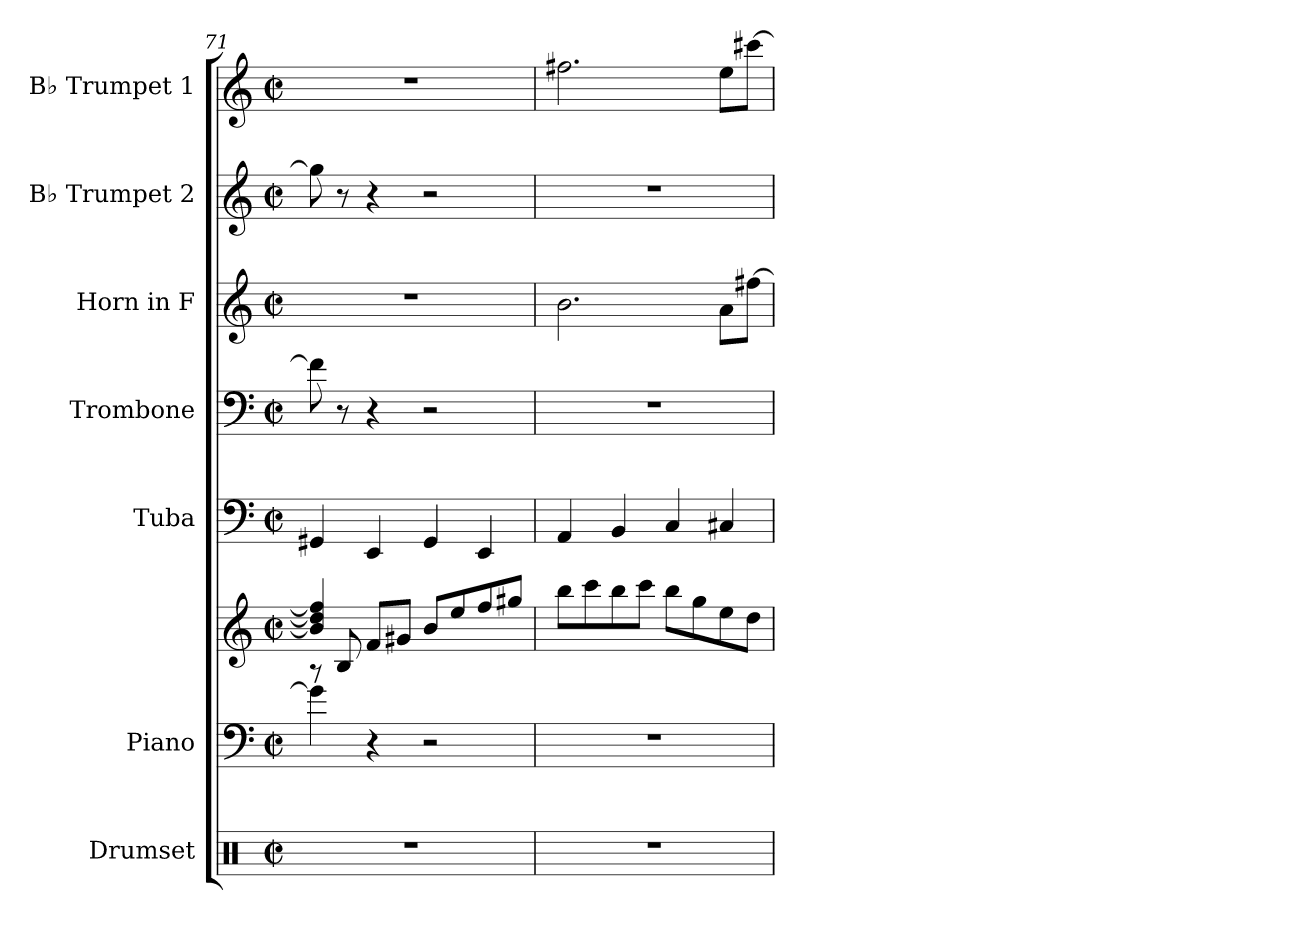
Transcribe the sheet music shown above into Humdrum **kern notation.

**kern	**kern	**kern	**kern	**kern	**kern	**kern	**kern
*part7	*part6	*part6	*part5	*part4	*part3	*part2	*part1
*staff8	*staff7	*staff6	*staff5	*staff4	*staff3	*staff2	*staff1
*I"Drumset	*I"Piano	*	*I"Tuba	*I"Trombone	*I"Horn in F	*I"B♭ Trumpet 2	*I"B♭ Trumpet 1
*I'Drs.	*I'Pno.	*	*I'Tba.	*I'Tbn.	*	*I'B♭ Tpt. 2	*I'B♭ Tpt. 1
!!LO:PB:g=z
*clefX	*clefF4	*clefG2	*clefF4	*clefF4	*clefG2	*clefG2	*clefG2
*	*	*	*	*	*ITrd4c7	*ITrd1c2	*ITrd1c2
*k[]	*k[]	*k[]	*k[]	*k[]	*k[b-]	*k[b-e-]	*k[b-e-]
*M2/2	*M2/2	*M2/2	*M2/2	*M2/2	*M2/2	*M2/2	*M2/2
*met(c|)	*met(c|)	*met(c|)	*met(c|)	*met(c|)	*met(c|)	*met(c|)	*met(c|)
=71	=71	=71	=71	=71	=71	=71	=71
*	*	*^	*	*	*	*	*
1r	4g#\]	4b/] 4dd/] 4ff/]	8r	4GG#X/	8f\]	1r	8ff\]	1r
.	.	.	8B/	.	8r	.	8r	.
.	4r	8f/L	2.ryy	4EE/	4r	.	4r	.
.	.	8g#X/J	.	.	.	.	.	.
.	2r	8b/L	.	4GG#/	2r	.	2r	.
.	.	8ee/	.	.	.	.	.	.
.	.	8ff/	.	4EE/	.	.	.	.
.	.	8gg#X/J	.	.	.	.	.	.
*	*	*v	*v	*	*	*	*	*
=72	=72	=72	=72	=72	=72	=72	=72
1r	1r	8bb\L	4AA/	1r	2.e\	1r	2.een\
.	.	8ccc\	.	.	.	.	.
.	.	8bb\	4BB/	.	.	.	.
.	.	8ccc\J	.	.	.	.	.
.	.	8bb\L	4C/	.	.	.	.
.	.	8gg\	.	.	.	.	.
.	.	8ee\	4C#X/	.	8d\L	.	8dd\L
.	.	8dd\J	.	.	[8bn\J	.	[8bbn\J
=	=	=	=	=	=	=	=
*-	*-	*-	*-	*-	*-	*-	*-
